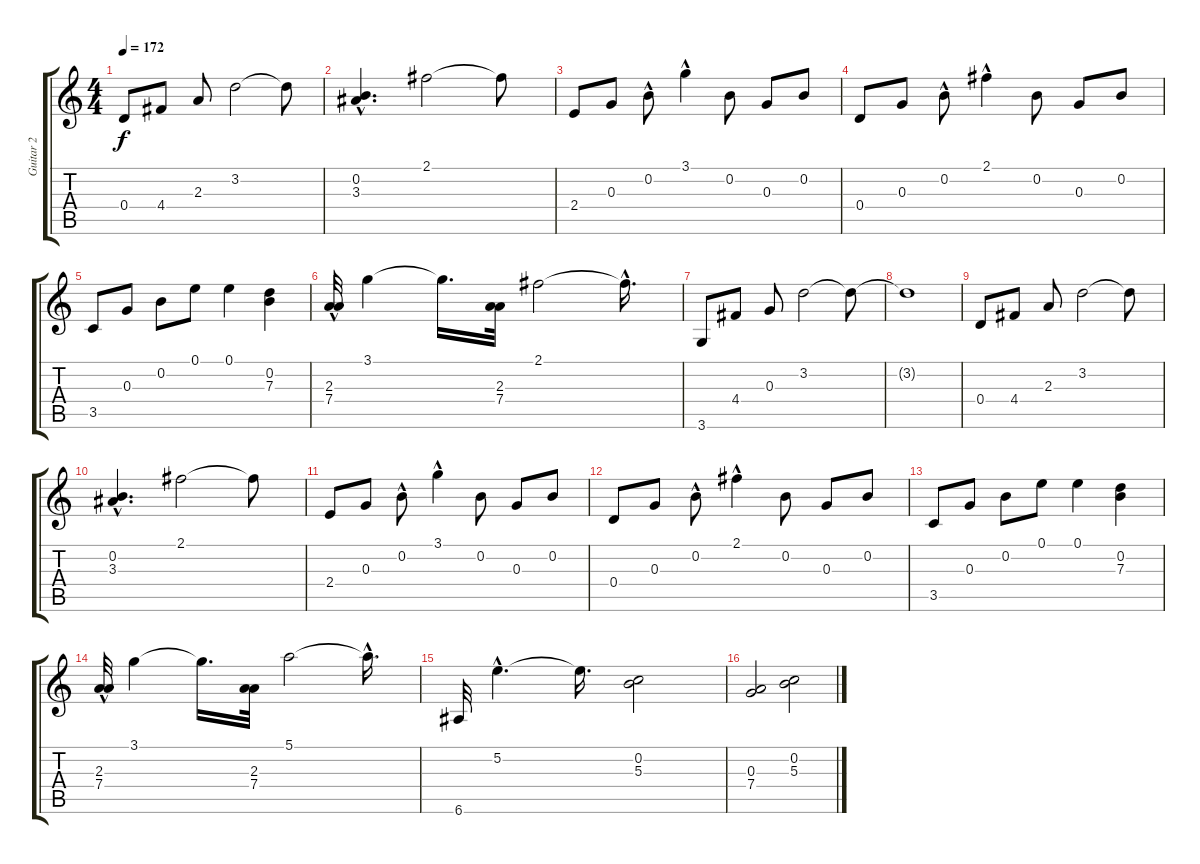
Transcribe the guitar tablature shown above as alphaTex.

\track ("Guitar 2" "Guitar 2") {instrument acousticguitarsteel}
\staff {score tabs}
\tuning (E4 B3 G3 D3 A2 E2) {hide}
\ts (4 4)
\tempo 172
\clef g2
\ks c
0.4.8{dy f} 4.4.8 2.3.8 3.2.2 3.2{t}.8 |
(0.2{hac} 3.3{hac}).4{d} 2.1.2 2.1{t}.8 |
2.4.8 0.3.8 0.2{hac}.8 3.1{hac}.4 0.2.8 0.3.8 0.2.8 |
0.4.8 0.3.8 0.2{hac}.8 2.1{hac}.4 0.2.8 0.3.8 0.2.8 |
3.5.8 0.3.8 0.2.8 0.1.8 0.1.4 (0.2 7.3).4 |
(2.3{hac} 7.4{hac}).32 3.1.4 3.1{t}.16{d} (2.3 7.4).32 2.1.2 2.1{hac t}.16{d} |
3.6.8 4.4.8 0.3.8 3.2.2 3.2{t}.8 |
3.2{t}.1 |
0.4.8 4.4.8 2.3.8 3.2.2 3.2{t}.8 |
(0.2{hac} 3.3{hac}).4{d} 2.1.2 2.1{t}.8 |
2.4.8 0.3.8 0.2{hac}.8 3.1{hac}.4 0.2.8 0.3.8 0.2.8 |
0.4.8 0.3.8 0.2{hac}.8 2.1{hac}.4 0.2.8 0.3.8 0.2.8 |
3.5.8 0.3.8 0.2.8 0.1.8 0.1.4 (0.2 7.3).4 |
(2.3{hac} 7.4{hac}).32 3.1.4 3.1{t}.16{d} (2.3 7.4).32 5.1.2 5.1{hac t}.16{d} |
6.6.32 5.2{hac}.4{d} 5.2{t}.16{d} (0.2 5.3).2 |
(0.3 7.4).2 (0.2 5.3).2
